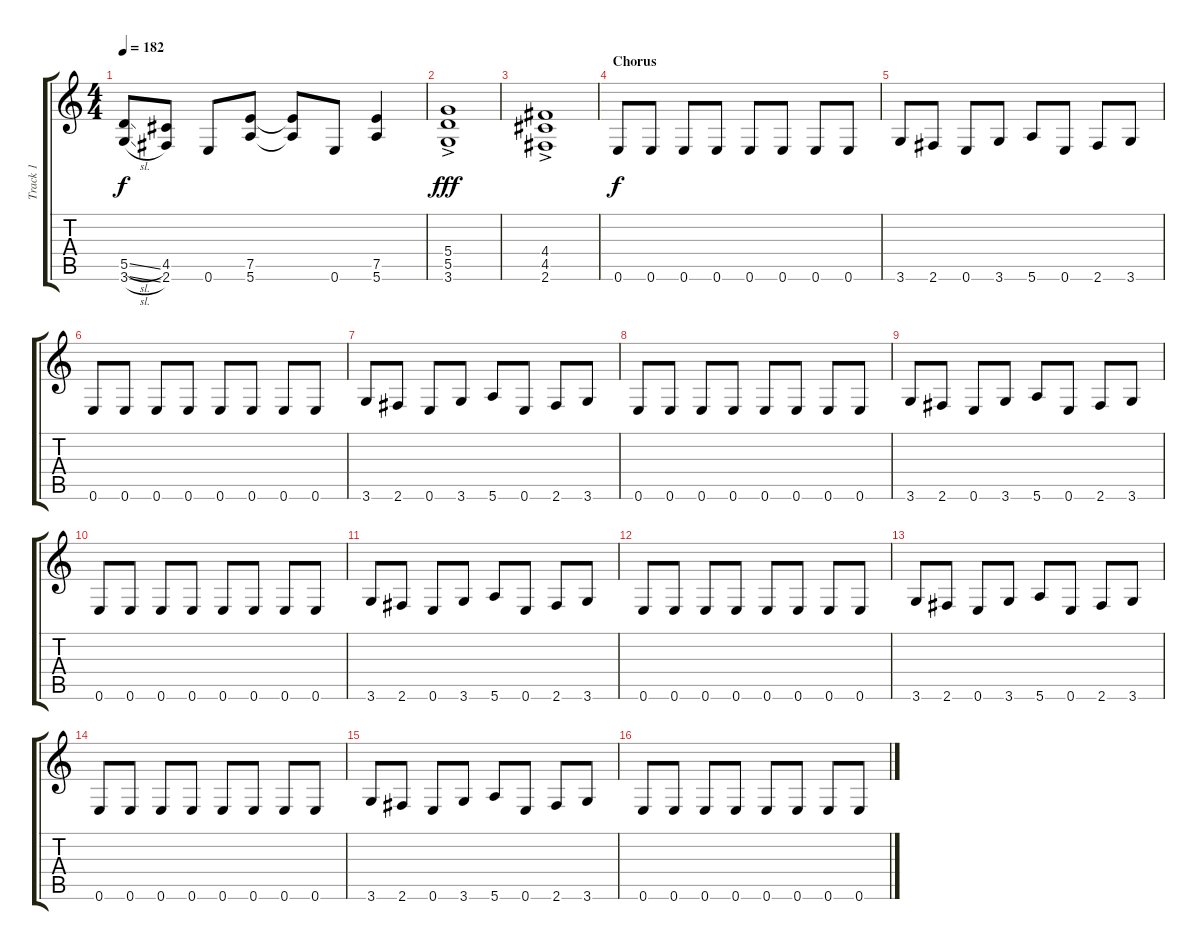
\track ("Track 1" "Track 1") {instrument distortionguitar}
\staff {score tabs}
\tuning (E4 B3 G3 D3 A2 E2) {hide}
\ts (4 4)
\tempo 182
\clef g2
\ks c
(5.5{sl} 3.6{sl}).8{dy f} (4.5 2.6).8 0.6.8 (7.5 5.6).8 (7.5{t} 5.6{t}).8 0.6.8 (7.5 5.6).4 |
(5.4{ac} 5.5{ac} 3.6{ac}).1{dy fff} |
(4.4{ac} 4.5{ac} 2.6{ac}).1 |
\section ("" "Chorus")
0.6.8{dy f} 0.6.8 0.6.8 0.6.8 0.6.8 0.6.8 0.6.8 0.6.8 |
3.6.8 2.6.8 0.6.8 3.6.8 5.6.8 0.6.8 2.6.8 3.6.8 |
0.6.8 0.6.8 0.6.8 0.6.8 0.6.8 0.6.8 0.6.8 0.6.8 |
3.6.8 2.6.8 0.6.8 3.6.8 5.6.8 0.6.8 2.6.8 3.6.8 |
0.6.8 0.6.8 0.6.8 0.6.8 0.6.8 0.6.8 0.6.8 0.6.8 |
3.6.8 2.6.8 0.6.8 3.6.8 5.6.8 0.6.8 2.6.8 3.6.8 |
0.6.8 0.6.8 0.6.8 0.6.8 0.6.8 0.6.8 0.6.8 0.6.8 |
3.6.8 2.6.8 0.6.8 3.6.8 5.6.8 0.6.8 2.6.8 3.6.8 |
0.6.8 0.6.8 0.6.8 0.6.8 0.6.8 0.6.8 0.6.8 0.6.8 |
3.6.8 2.6.8 0.6.8 3.6.8 5.6.8 0.6.8 2.6.8 3.6.8 |
0.6.8 0.6.8 0.6.8 0.6.8 0.6.8 0.6.8 0.6.8 0.6.8 |
3.6.8 2.6.8 0.6.8 3.6.8 5.6.8 0.6.8 2.6.8 3.6.8 |
0.6.8 0.6.8 0.6.8 0.6.8 0.6.8 0.6.8 0.6.8 0.6.8
